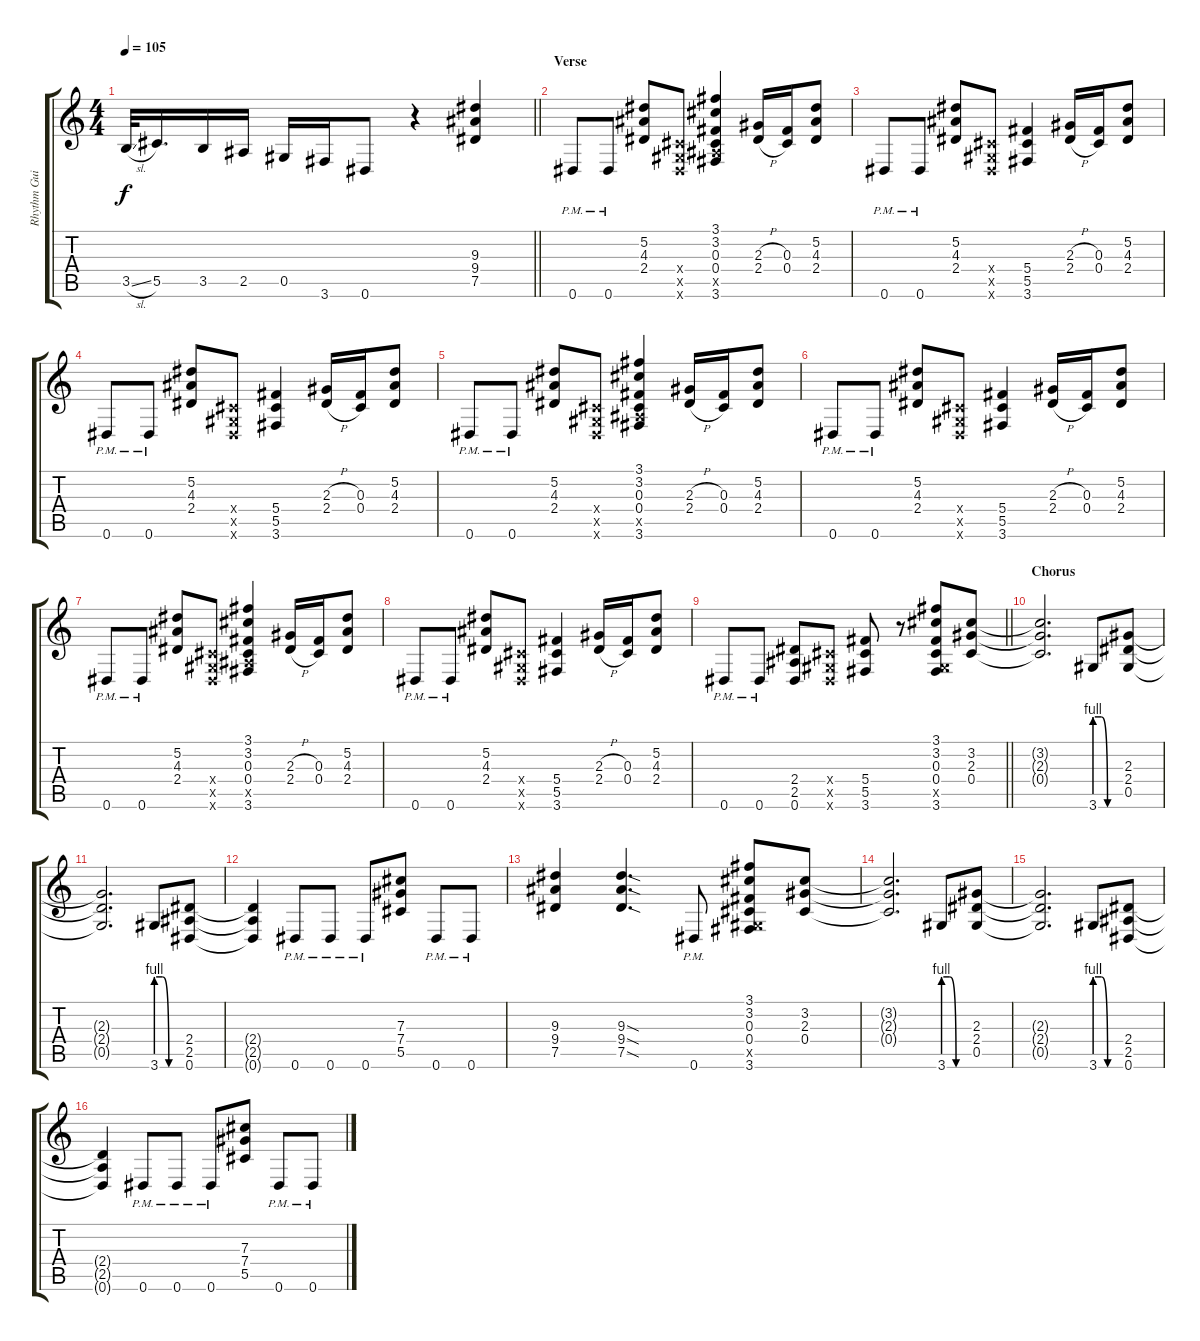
\track ("Rhythm Guitar" "Rhythm Gui") {instrument distortionguitar}
\staff {score tabs}
\tuning (Eb4 Bb3 Gb3 Db3 Ab2 Eb2) {hide}
\ts (4 4)
\tempo 105
\clef g2
\barLineRight lightlight
\ks c
3.5{sl}.32{dy f} 5.5.16{d} 3.5.16 2.5.16 0.5.16 3.6.16 0.6.8 r.4 (9.3 9.4 7.5).4 |
\section ("" "Verse")
0.6{pm}.8 0.6{pm}.8 (5.2 4.3 2.4).8 (0.4{x} 0.5{x} 0.6{x}).8 (3.1 3.2 0.3 0.4 2.5{x} 3.6).4 (2.3{h} 2.4{h}).16 (0.3 0.4).16 (5.2 4.3 2.4).8 |
0.6{pm}.8 0.6{pm}.8 (5.2 4.3 2.4).8 (0.4{x} 0.5{x} 0.6{x}).8 (5.4 5.5 3.6).4 (2.3{h} 2.4{h}).16 (0.3 0.4).16 (5.2 4.3 2.4).8 |
0.6{pm}.8 0.6{pm}.8 (5.2 4.3 2.4).8 (0.4{x} 0.5{x} 0.6{x}).8 (5.4 5.5 3.6).4 (2.3{h} 2.4{h}).16 (0.3 0.4).16 (5.2 4.3 2.4).8 |
0.6{pm}.8 0.6{pm}.8 (5.2 4.3 2.4).8 (0.4{x} 0.5{x} 0.6{x}).8 (3.1 3.2 0.3 0.4 2.5{x} 3.6).4 (2.3{h} 2.4{h}).16 (0.3 0.4).16 (5.2 4.3 2.4).8 |
0.6{pm}.8 0.6{pm}.8 (5.2 4.3 2.4).8 (0.4{x} 0.5{x} 0.6{x}).8 (5.4 5.5 3.6).4 (2.3{h} 2.4{h}).16 (0.3 0.4).16 (5.2 4.3 2.4).8 |
0.6{pm}.8 0.6{pm}.8 (5.2 4.3 2.4).8 (0.4{x} 0.5{x} 0.6{x}).8 (3.1 3.2 0.3 0.4 2.5{x} 3.6).4 (2.3{h} 2.4{h}).16 (0.3 0.4).16 (5.2 4.3 2.4).8 |
0.6{pm}.8 0.6{pm}.8 (5.2 4.3 2.4).8 (0.4{x} 0.5{x} 0.6{x}).8 (5.4 5.5 3.6).4 (2.3{h} 2.4{h}).16 (0.3 0.4).16 (5.2 4.3 2.4).8 |
\barLineRight lightlight
0.6{pm}.8 0.6{pm}.8 (2.4 2.5 0.6).8 (0.4{x} 0.5{x} 0.6{x}).8 (5.4 5.5 3.6).8 r.8 (3.1 3.2 0.3 0.4 0.5{x} 3.6).8 (3.2 2.3 0.4).8 |
\section ("" "Chorus")
(3.2{t} 2.3{t} 0.4{t}).2{d} 3.6{be (custom 0 4 15 4 30 0 60 0)}.8 (2.3 2.4 0.5).8 |
(2.3{t} 2.4{t} 0.5{t}).2{d} 3.6{be (custom 0 4 15 4 30 0 60 0)}.8 (2.4 2.5 0.6).8 |
(2.4{t} 2.5{t} 0.6{t}).4 0.6{pm}.8 0.6{pm}.8 0.6{pm}.8 (7.3 7.4 5.5).8 0.6{pm}.8 0.6{pm}.8 |
(9.3 9.4 7.5).4 (9.3{sod} 9.4{sod} 7.5{sod}).4{d} 0.6{pm}.8 (3.1 3.2 0.3 0.4 0.5{x} 3.6).8 (3.2 2.3 0.4).8 |
(3.2{t} 2.3{t} 0.4{t}).2{d} 3.6{be (custom 0 4 15 4 30 0 60 0)}.8 (2.3 2.4 0.5).8 |
(2.3{t} 2.4{t} 0.5{t}).2{d} 3.6{be (custom 0 4 15 4 30 0 60 0)}.8 (2.4 2.5 0.6).8 |
(2.4{t} 2.5{t} 0.6{t}).4 0.6{pm}.8 0.6{pm}.8 0.6{pm}.8 (7.3 7.4 5.5).8 0.6{pm}.8 0.6{pm}.8
